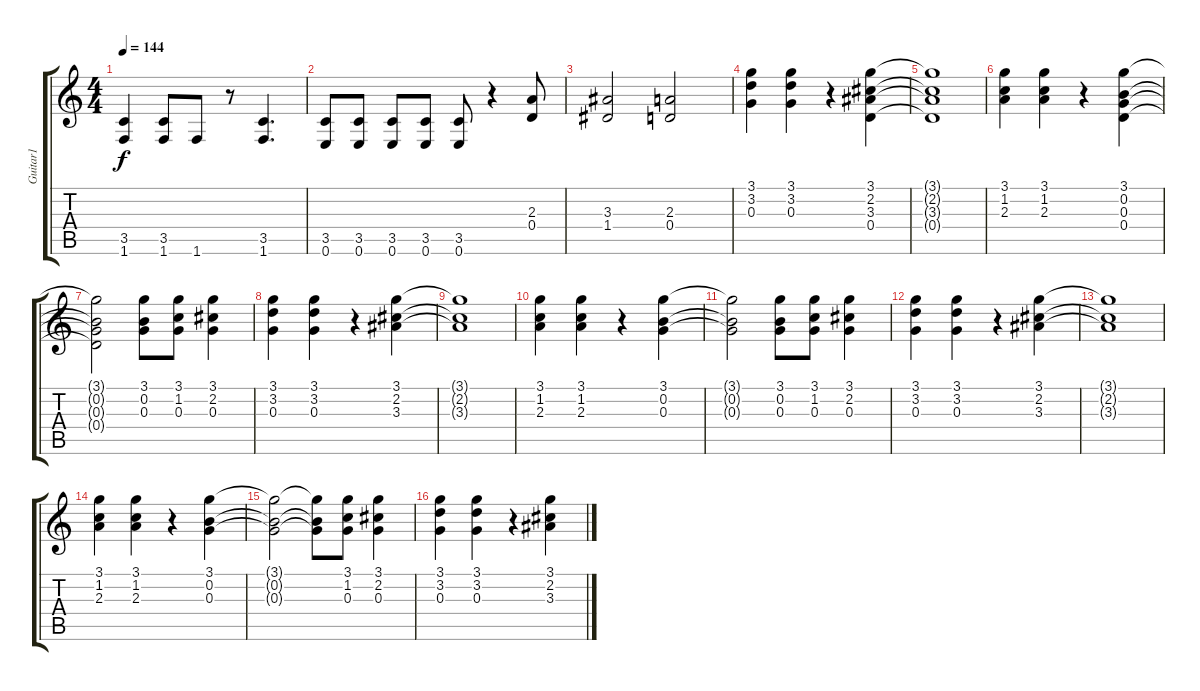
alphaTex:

\track ("Guitar1             " "Guitar1   ") {instrument acousticguitarsteel}
\staff {score tabs}
\tuning (E4 B3 G3 D3 A2 E2) {hide}
\ts (4 4)
\tempo 144
\clef g2
\ks c
(3.5 1.6).4{dy f} (3.5 1.6).8 1.6.8 r.8 (3.5 1.6).4{d} |
(3.5 0.6).8 (3.5 0.6).8 (3.5 0.6).8 (3.5 0.6).8 (3.5 0.6).8 r.4 (2.3 0.4).8 |
(3.3 1.4).2 (2.3 0.4).2 |
(3.1 3.2 0.3).4{volume 16} (3.1 3.2 0.3).4 r.4 (3.1 2.2 3.3 0.4).4 |
(3.1{t} 2.2{t} 3.3{t} 0.4{t}).1 |
(3.1 1.2 2.3).4 (3.1 1.2 2.3).4 r.4 (3.1 0.2 0.3 0.4).4 |
(3.1{t} 0.2{t} 0.3{t} 0.4{t}).2 (3.1 0.2 0.3).8 (3.1 1.2 0.3).8 (3.1 2.2 0.3).4 |
(3.1 3.2 0.3).4 (3.1 3.2 0.3).4 r.4 (3.1 2.2 3.3).4 |
(3.1{t} 2.2{t} 3.3{t}).1 |
(3.1 1.2 2.3).4 (3.1 1.2 2.3).4 r.4 (3.1 0.2 0.3).4 |
(3.1{t} 0.2{t} 0.3{t}).2 (3.1 0.2 0.3).8 (3.1 1.2 0.3).8 (3.1 2.2 0.3).4 |
(3.1 3.2 0.3).4 (3.1 3.2 0.3).4 r.4 (3.1 2.2 3.3).4 |
(3.1{t} 2.2{t} 3.3{t}).1 |
(3.1 1.2 2.3).4 (3.1 1.2 2.3).4 r.4 (3.1 0.2 0.3).4 |
(3.1{t} 0.2{t} 0.3{t}).2 (3.1{t} 0.2{t} 0.3{t}).8 (3.1 1.2 0.3).8 (3.1 2.2 0.3).4 |
(3.1 3.2 0.3).4 (3.1 3.2 0.3).4 r.4 (3.1 2.2 3.3).4
